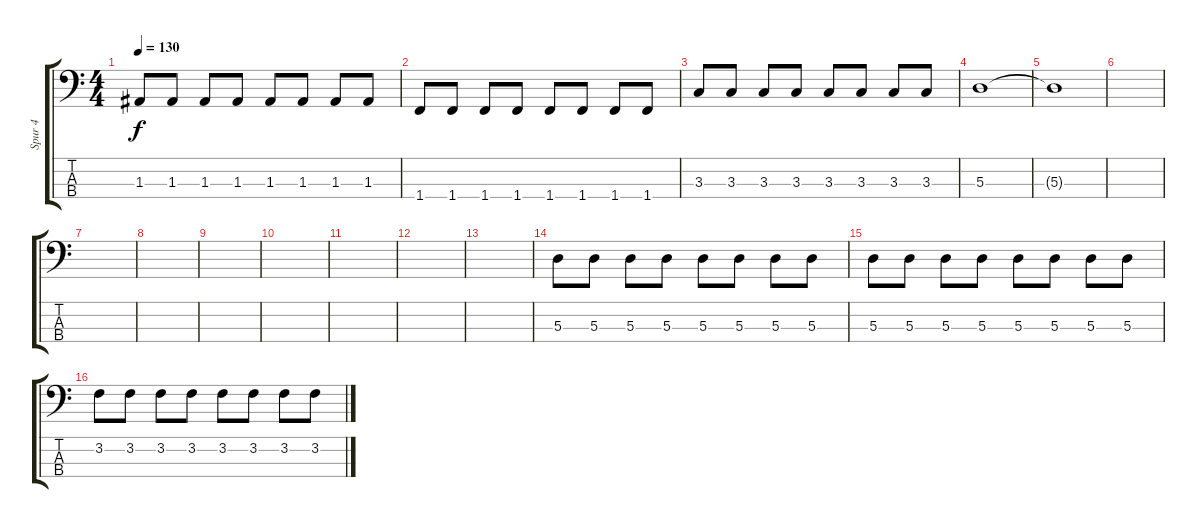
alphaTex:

\track ("Spur 4" "Spur 4") {instrument electricbasspick}
\staff {score tabs}
\tuning (G2 D2 A1 E1) {hide}
\ts (4 4)
\tempo 130
\clef f4
\ks c
1.3.8{dy f} 1.3.8 1.3.8 1.3.8 1.3.8 1.3.8 1.3.8 1.3.8 |
1.4.8 1.4.8 1.4.8 1.4.8 1.4.8 1.4.8 1.4.8 1.4.8 |
3.3.8 3.3.8 3.3.8 3.3.8 3.3.8 3.3.8 3.3.8 3.3.8 |
5.3.1 |
5.3{t}.1 |
|
|
|
|
|
|
|
|
5.3.8 5.3.8 5.3.8 5.3.8 5.3.8 5.3.8 5.3.8 5.3.8 |
5.3.8 5.3.8 5.3.8 5.3.8 5.3.8 5.3.8 5.3.8 5.3.8 |
3.2.8 3.2.8 3.2.8 3.2.8 3.2.8 3.2.8 3.2.8 3.2.8
